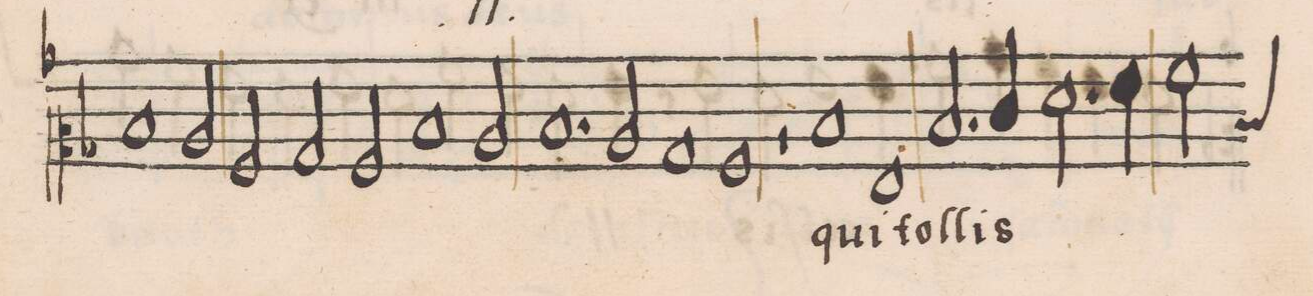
**kern	**text
*I"CANTVS	*
*clefC2	*
*k[b-]	*
*met(C|)	*
*M2/1	*
1d	.
2c/	.
=15-	=15-
2A/	.
2B-/	.
2A/	.
1d/	.
=16-	=16-
2c/	-gnus
1.d	de-
=17-	=17-
2c/	.
1B-	.
=18-	=18-
1A	-i
*	*Xij
1r	.
=19-	=19-
1d	qui
1G	tol-
=20-	=20-
2.d/	-lis
4e/	.
2.f\	.
4g\	.
=21-	=21-
*custos:d	*
2a\	.
*-	*-
